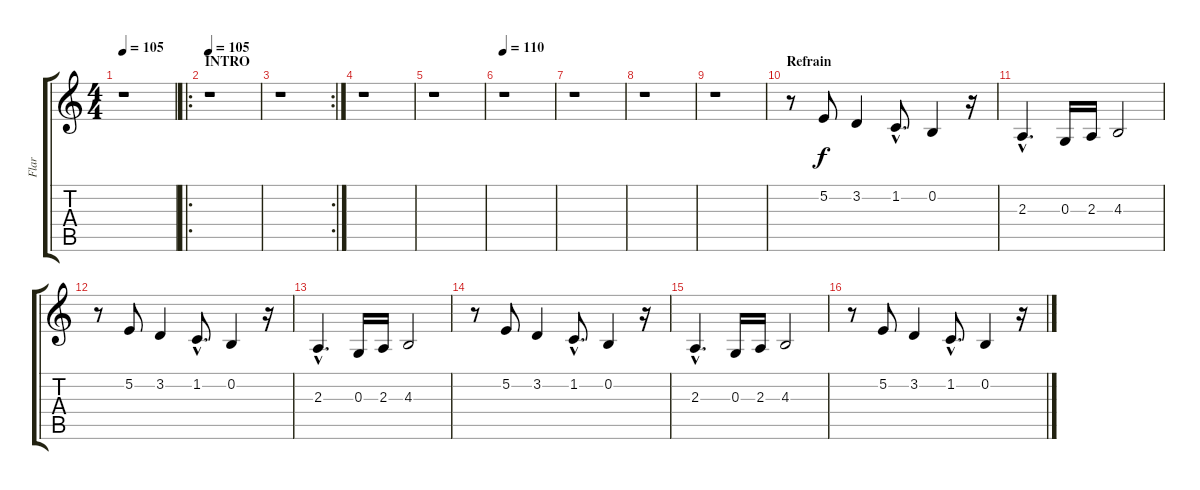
\track ("Flar" "Flar") {instrument stringensemble1}
\staff {score tabs}
\tuning (E4 B3 G3 D3 A2 E2) {hide}
\ts (4 4)
\tempo 105
\clef g2
\ks c
r.1{dy f instrument stringensemble1} |
\ro
\section ("" "INTRO")
\tempo 105
r.1 |
\rc 2
r.1 |
r.1 |
r.1 |
\tempo 110
r.1 |
r.1 |
r.1 |
r.1 |
\section ("" "Refrain")
r.8 5.2.8 3.2.4 1.2{hac}.8{d} 0.2.4 r.16 |
2.3{hac}.4{d} 0.3.16 2.3.16 4.3.2 |
r.8 5.2.8 3.2.4 1.2{hac}.8{d} 0.2.4 r.16 |
2.3{hac}.4{d} 0.3.16 2.3.16 4.3.2 |
r.8 5.2.8 3.2.4 1.2{hac}.8{d} 0.2.4 r.16 |
2.3{hac}.4{d} 0.3.16 2.3.16 4.3.2 |
r.8 5.2.8 3.2.4 1.2{hac}.8{d} 0.2.4 r.16
